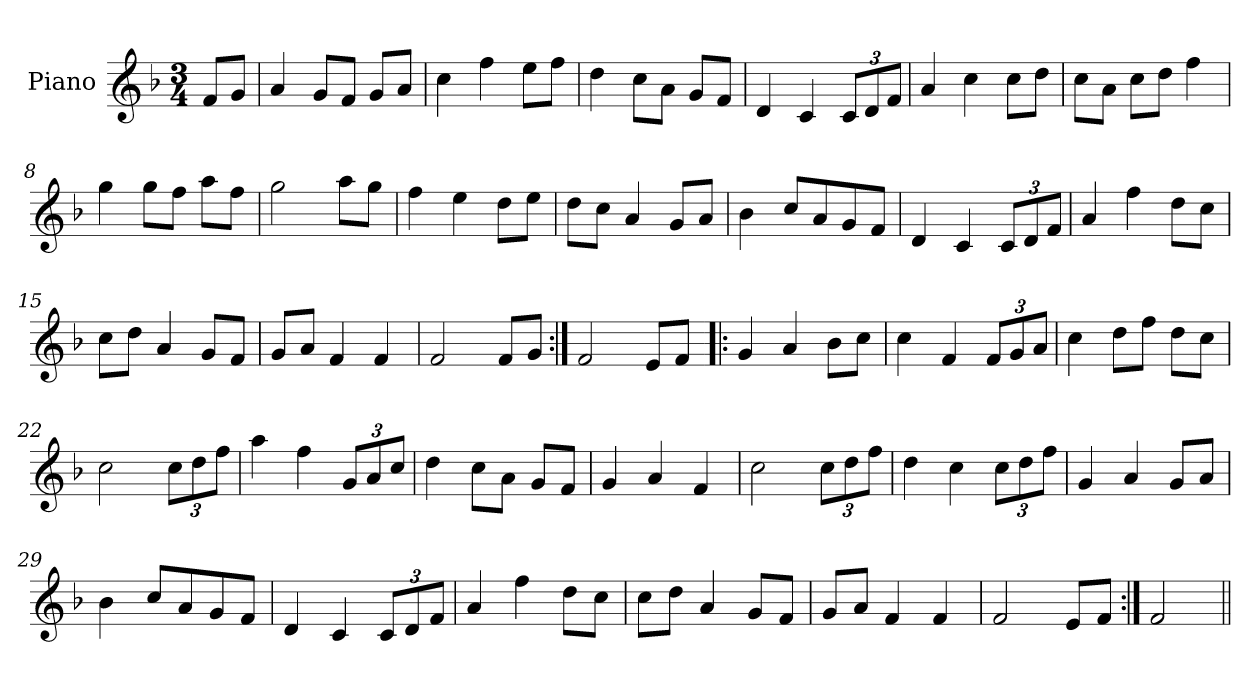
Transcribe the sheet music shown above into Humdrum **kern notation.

**kern
*part1
*staff1
*I"Piano
*I'Pno
*clefG2
*k[b-]
*F:
*M3/4
=1
8f/L
8g/J
=2
4a/
8g/L
8f/J
8g/L
8a/J
=3
4cc\
4ff\
8ee\L
8ff\J
=4
4dd\
8cc\L
8a\J
8g/L
8f/J
=5
4d/
4c/
12c/L
12d/
12f/J
=6
4a/
4cc\
8cc\L
8dd\J
=7
8cc\L
8a\J
8cc\L
8dd\J
4ff\
=8
4gg\
8gg\L
8ff\J
8aa\L
8ff\J
=9
2gg\
8aa\L
8gg\J
=10
4ff\
4ee\
8dd\L
8ee\J
=11
8dd\L
8cc\J
4a/
8g/L
8a/J
=12
4b-\
8cc/L
8a/
8g/
8f/J
=13
4d/
4c/
12c/L
12d/
12f/J
=14
4a/
4ff\
8dd\L
8cc\J
=15
8cc\L
8dd\J
4a/
8g/L
8f/J
=16
8g/L
8a/J
4f/
4f/
=17
2f/
8f/L
8g/J
=18:|!
2f/
8e/L
8f/J
=19!|:
4g/
4a/
8b-\L
8cc\J
=20
4cc\
4f/
12f/L
12g/
12a/J
=21
4cc\
8dd\L
8ff\J
8dd\L
8cc\J
=22
2cc\
12cc\L
12dd\
12ff\J
=23
4aa\
4ff\
12g/L
12a/
12cc/J
=24
4dd\
8cc\L
8a\J
8g/L
8f/J
=25
4g/
4a/
4f/
=26
2cc\
12cc\L
12dd\
12ff\J
=27
4dd\
4cc\
12cc\L
12dd\
12ff\J
=28
4g/
4a/
8g/L
8a/J
=29
4b-\
8cc/L
8a/
8g/
8f/J
=30
4d/
4c/
12c/L
12d/
12f/J
=31
4a/
4ff\
8dd\L
8cc\J
=32
8cc\L
8dd\J
4a/
8g/L
8f/J
=33
8g/L
8a/J
4f/
4f/
=34
2f/
8e/L
8f/J
=35:|!
2f/
=||
*-
